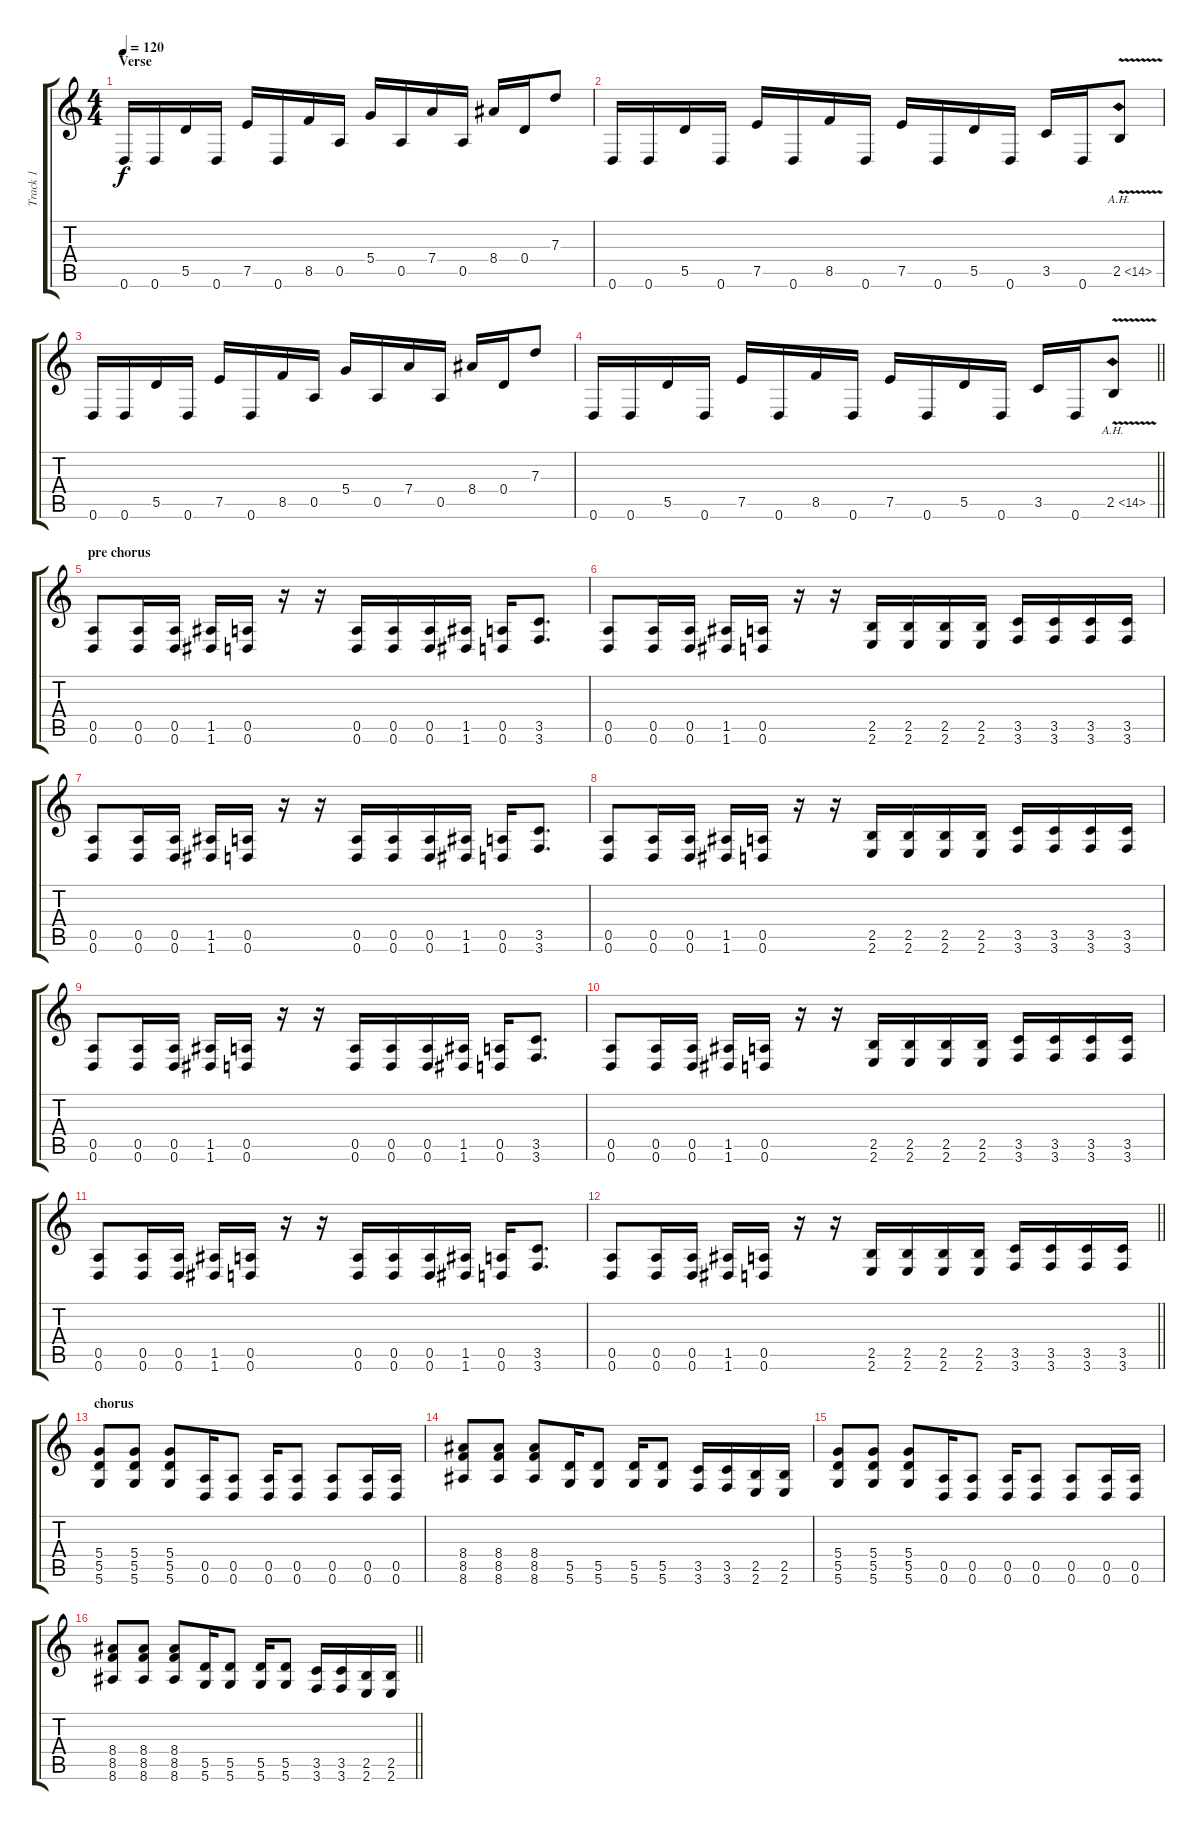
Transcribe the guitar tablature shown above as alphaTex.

\track ("Track 1" "Track 1") {instrument distortionguitar}
\staff {score tabs}
\tuning (E4 B3 G3 D3 A2 D2) {hide}
\ts (4 4)
\section ("" "Verse")
\tempo 120
\clef g2
\ks c
0.6.16{dy f} 0.6.16 5.5.16 0.6.16 7.5.16 0.6.16 8.5.16 0.5.16 5.4.16 0.5.16 7.4.16 0.5.16 8.4.16 0.4.16 7.3.8 |
0.6.16 0.6.16 5.5.16 0.6.16 7.5.16 0.6.16 8.5.16 0.6.16 7.5.16 0.6.16 5.5.16 0.6.16 3.5.16 0.6.16 2.5{ah 12 v}.8 |
0.6.16 0.6.16 5.5.16 0.6.16 7.5.16 0.6.16 8.5.16 0.5.16 5.4.16 0.5.16 7.4.16 0.5.16 8.4.16 0.4.16 7.3.8 |
\barLineRight lightlight
0.6.16 0.6.16 5.5.16 0.6.16 7.5.16 0.6.16 8.5.16 0.6.16 7.5.16 0.6.16 5.5.16 0.6.16 3.5.16 0.6.16 2.5{ah 12 v}.8 |
\section ("" "pre chorus")
(0.5 0.6).8 (0.5 0.6).16 (0.5 0.6).16 (1.5 1.6).16 (0.5 0.6).16 r.16 r.16 (0.5 0.6).16 (0.5 0.6).16 (0.5 0.6).16 (1.5 1.6).16 (0.5 0.6).16 (3.5 3.6).8{d} |
(0.5 0.6).8 (0.5 0.6).16 (0.5 0.6).16 (1.5 1.6).16 (0.5 0.6).16 r.16 r.16 (2.5 2.6).16 (2.5 2.6).16 (2.5 2.6).16 (2.5 2.6).16 (3.5 3.6).16 (3.5 3.6).16 (3.5 3.6).16 (3.5 3.6).16 |
(0.5 0.6).8 (0.5 0.6).16 (0.5 0.6).16 (1.5 1.6).16 (0.5 0.6).16 r.16 r.16 (0.5 0.6).16 (0.5 0.6).16 (0.5 0.6).16 (1.5 1.6).16 (0.5 0.6).16 (3.5 3.6).8{d} |
(0.5 0.6).8 (0.5 0.6).16 (0.5 0.6).16 (1.5 1.6).16 (0.5 0.6).16 r.16 r.16 (2.5 2.6).16 (2.5 2.6).16 (2.5 2.6).16 (2.5 2.6).16 (3.5 3.6).16 (3.5 3.6).16 (3.5 3.6).16 (3.5 3.6).16 |
(0.5 0.6).8 (0.5 0.6).16 (0.5 0.6).16 (1.5 1.6).16 (0.5 0.6).16 r.16 r.16 (0.5 0.6).16 (0.5 0.6).16 (0.5 0.6).16 (1.5 1.6).16 (0.5 0.6).16 (3.5 3.6).8{d} |
(0.5 0.6).8 (0.5 0.6).16 (0.5 0.6).16 (1.5 1.6).16 (0.5 0.6).16 r.16 r.16 (2.5 2.6).16 (2.5 2.6).16 (2.5 2.6).16 (2.5 2.6).16 (3.5 3.6).16 (3.5 3.6).16 (3.5 3.6).16 (3.5 3.6).16 |
(0.5 0.6).8 (0.5 0.6).16 (0.5 0.6).16 (1.5 1.6).16 (0.5 0.6).16 r.16 r.16 (0.5 0.6).16 (0.5 0.6).16 (0.5 0.6).16 (1.5 1.6).16 (0.5 0.6).16 (3.5 3.6).8{d} |
\barLineRight lightlight
(0.5 0.6).8 (0.5 0.6).16 (0.5 0.6).16 (1.5 1.6).16 (0.5 0.6).16 r.16 r.16 (2.5 2.6).16 (2.5 2.6).16 (2.5 2.6).16 (2.5 2.6).16 (3.5 3.6).16 (3.5 3.6).16 (3.5 3.6).16 (3.5 3.6).16 |
\section ("" "chorus")
(5.4 5.5 5.6).8 (5.4 5.5 5.6).8 (5.4 5.5 5.6).8 (0.5 0.6).16 (0.5 0.6).8 (0.5 0.6).16 (0.5 0.6).8 (0.5 0.6).8 (0.5 0.6).16 (0.5 0.6).16 |
(8.4 8.5 8.6).8 (8.4 8.5 8.6).8 (8.4 8.5 8.6).8 (5.5 5.6).16 (5.5 5.6).8 (5.5 5.6).16 (5.5 5.6).8 (3.5 3.6).16 (3.5 3.6).16 (2.5 2.6).16 (2.5 2.6).16 |
(5.4 5.5 5.6).8 (5.4 5.5 5.6).8 (5.4 5.5 5.6).8 (0.5 0.6).16 (0.5 0.6).8 (0.5 0.6).16 (0.5 0.6).8 (0.5 0.6).8 (0.5 0.6).16 (0.5 0.6).16 |
\barLineRight lightlight
(8.4 8.5 8.6).8 (8.4 8.5 8.6).8 (8.4 8.5 8.6).8 (5.5 5.6).16 (5.5 5.6).8 (5.5 5.6).16 (5.5 5.6).8 (3.5 3.6).16 (3.5 3.6).16 (2.5 2.6).16 (2.5 2.6).16
